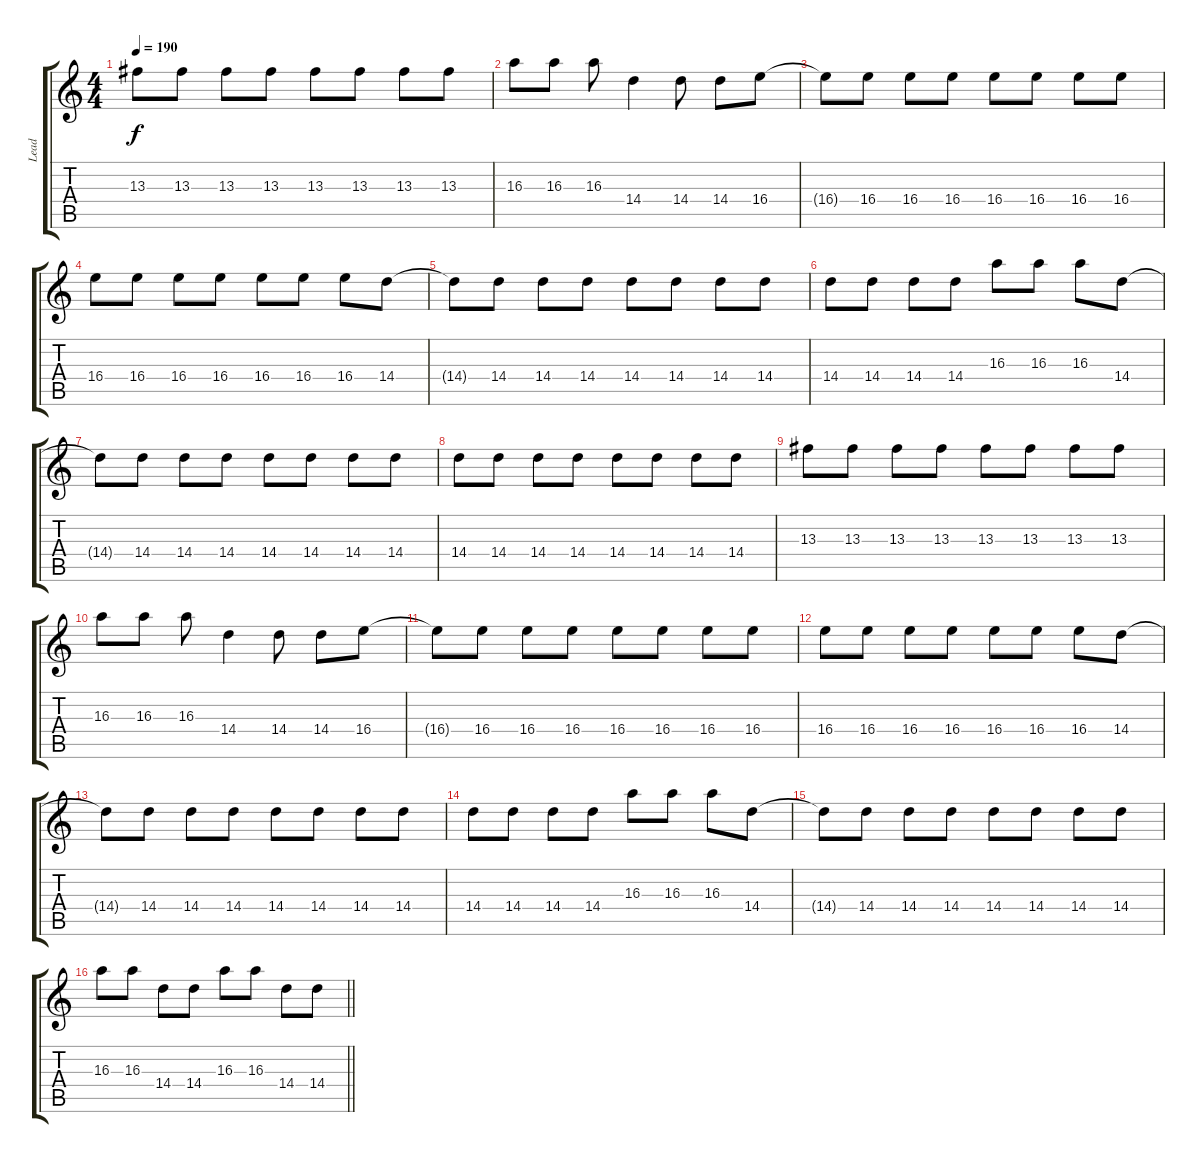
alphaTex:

\track ("Lead" "Lead") {instrument distortionguitar}
\staff {score tabs}
\tuning (D4 A3 F3 C3 G2 C2) {hide}
\ts (4 4)
\tempo 190
\clef g2
\ks c
13.3.8{dy f} 13.3.8 13.3.8 13.3.8 13.3.8 13.3.8 13.3.8 13.3.8 |
16.3.8 16.3.8 16.3.8 14.4.4 14.4.8 14.4.8 16.4.8 |
16.4{t}.8 16.4.8 16.4.8 16.4.8 16.4.8 16.4.8 16.4.8 16.4.8 |
16.4.8 16.4.8 16.4.8 16.4.8 16.4.8 16.4.8 16.4.8 14.4.8 |
14.4{t}.8 14.4.8 14.4.8 14.4.8 14.4.8 14.4.8 14.4.8 14.4.8 |
14.4.8 14.4.8 14.4.8 14.4.8 16.3.8 16.3.8 16.3.8 14.4.8 |
14.4{t}.8 14.4.8 14.4.8 14.4.8 14.4.8 14.4.8 14.4.8 14.4.8 |
14.4.8 14.4.8 14.4.8 14.4.8 14.4.8 14.4.8 14.4.8 14.4.8 |
13.3.8 13.3.8 13.3.8 13.3.8 13.3.8 13.3.8 13.3.8 13.3.8 |
16.3.8 16.3.8 16.3.8 14.4.4 14.4.8 14.4.8 16.4.8 |
16.4{t}.8 16.4.8 16.4.8 16.4.8 16.4.8 16.4.8 16.4.8 16.4.8 |
16.4.8 16.4.8 16.4.8 16.4.8 16.4.8 16.4.8 16.4.8 14.4.8 |
14.4{t}.8 14.4.8 14.4.8 14.4.8 14.4.8 14.4.8 14.4.8 14.4.8 |
14.4.8 14.4.8 14.4.8 14.4.8 16.3.8 16.3.8 16.3.8 14.4.8 |
14.4{t}.8 14.4.8 14.4.8 14.4.8 14.4.8 14.4.8 14.4.8 14.4.8 |
\barLineRight lightlight
16.3.8 16.3.8 14.4.8 14.4.8 16.3.8 16.3.8 14.4.8 14.4.8
